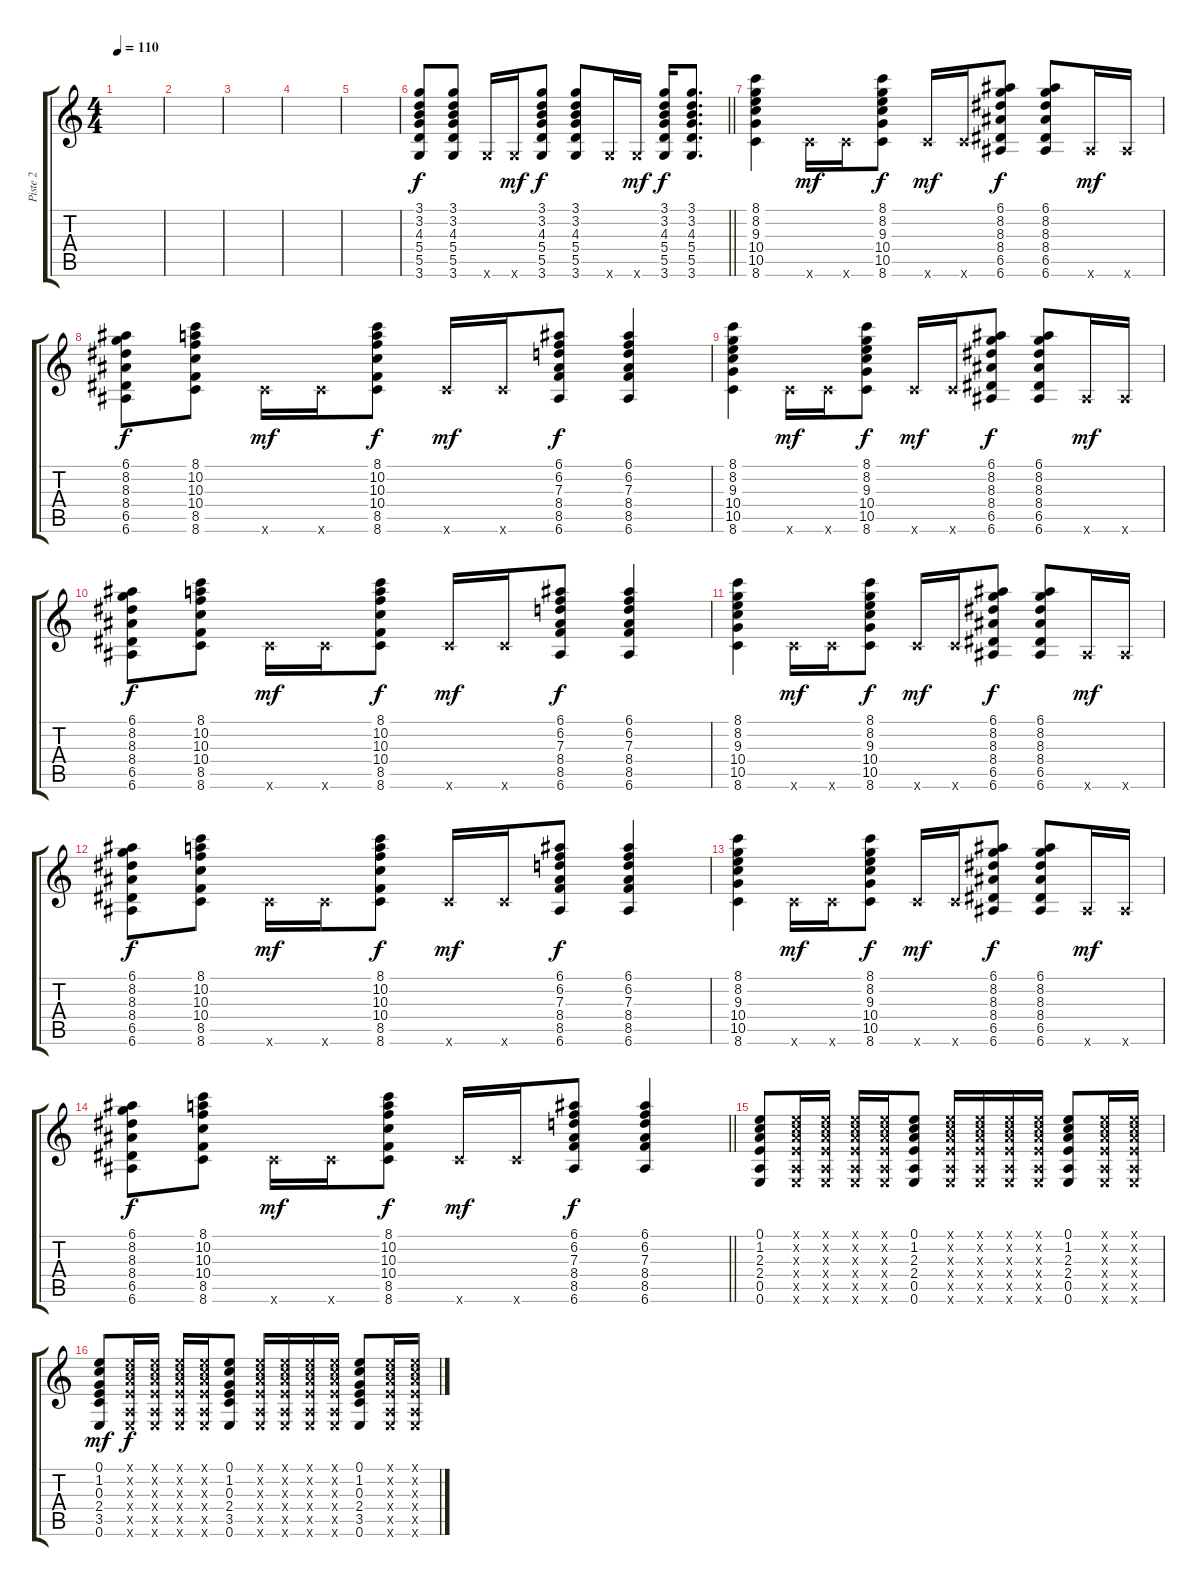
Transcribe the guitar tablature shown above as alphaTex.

\track ("Piste 2" "Piste 2") {instrument overdrivenguitar}
\staff {score tabs}
\tuning (E4 B3 G3 D3 A2 E2) {hide}
\ts (4 4)
\tempo 110
\clef g2
\ks c
|
|
|
|
|
\barLineRight lightlight
(3.1 3.2 4.3 5.4 5.5 3.6).8 (3.1 3.2 4.3 5.4 5.5 3.6).8 3.6{x}.16 3.6{x}.16{dy mf} (3.1 3.2 4.3 5.4 5.5 3.6).8{dy f} (3.1 3.2 4.3 5.4 5.5 3.6).8 3.6{x}.16 3.6{x}.16{dy mf} (3.1 3.2 4.3 5.4 5.5 3.6).16{dy f} (3.1 3.2 4.3 5.4 5.5 3.6).8{d} |
\section ("" "")
(8.1 8.2 9.3 10.4 10.5 8.6).4 8.6{x}.16{dy mf} 8.6{x}.16 (8.1 8.2 9.3 10.4 10.5 8.6).8{dy f} 8.6{x}.16{dy mf} 8.6{x}.16 (6.1 8.2 8.3 8.4 6.5 6.6).8{dy f} (6.1 8.2 8.3 8.4 6.5 6.6).8 6.6{x}.16{dy mf} 6.6{x}.16 |
(6.1 8.2 8.3 8.4 6.5 6.6).8{dy f} (8.1 10.2 10.3 10.4 8.5 8.6).8 8.6{x}.16{dy mf} 8.6{x}.16 (8.1 10.2 10.3 10.4 8.5 8.6).8{dy f} 8.6{x}.16{dy mf} 8.6{x}.16 (6.1 6.2 7.3 8.4 8.5 6.6).8{dy f} (6.1 6.2 7.3 8.4 8.5 6.6).4 |
(8.1 8.2 9.3 10.4 10.5 8.6).4 8.6{x}.16{dy mf} 8.6{x}.16 (8.1 8.2 9.3 10.4 10.5 8.6).8{dy f} 8.6{x}.16{dy mf} 8.6{x}.16 (6.1 8.2 8.3 8.4 6.5 6.6).8{dy f} (6.1 8.2 8.3 8.4 6.5 6.6).8 6.6{x}.16{dy mf} 6.6{x}.16 |
(6.1 8.2 8.3 8.4 6.5 6.6).8{dy f} (8.1 10.2 10.3 10.4 8.5 8.6).8 8.6{x}.16{dy mf} 8.6{x}.16 (8.1 10.2 10.3 10.4 8.5 8.6).8{dy f} 8.6{x}.16{dy mf} 8.6{x}.16 (6.1 6.2 7.3 8.4 8.5 6.6).8{dy f} (6.1 6.2 7.3 8.4 8.5 6.6).4 |
(8.1 8.2 9.3 10.4 10.5 8.6).4 8.6{x}.16{dy mf} 8.6{x}.16 (8.1 8.2 9.3 10.4 10.5 8.6).8{dy f} 8.6{x}.16{dy mf} 8.6{x}.16 (6.1 8.2 8.3 8.4 6.5 6.6).8{dy f} (6.1 8.2 8.3 8.4 6.5 6.6).8 6.6{x}.16{dy mf} 6.6{x}.16 |
(6.1 8.2 8.3 8.4 6.5 6.6).8{dy f} (8.1 10.2 10.3 10.4 8.5 8.6).8 8.6{x}.16{dy mf} 8.6{x}.16 (8.1 10.2 10.3 10.4 8.5 8.6).8{dy f} 8.6{x}.16{dy mf} 8.6{x}.16 (6.1 6.2 7.3 8.4 8.5 6.6).8{dy f} (6.1 6.2 7.3 8.4 8.5 6.6).4 |
(8.1 8.2 9.3 10.4 10.5 8.6).4 8.6{x}.16{dy mf} 8.6{x}.16 (8.1 8.2 9.3 10.4 10.5 8.6).8{dy f} 8.6{x}.16{dy mf} 8.6{x}.16 (6.1 8.2 8.3 8.4 6.5 6.6).8{dy f} (6.1 8.2 8.3 8.4 6.5 6.6).8 6.6{x}.16{dy mf} 6.6{x}.16 |
\barLineRight lightlight
(6.1 8.2 8.3 8.4 6.5 6.6).8{dy f} (8.1 10.2 10.3 10.4 8.5 8.6).8 8.6{x}.16{dy mf} 8.6{x}.16 (8.1 10.2 10.3 10.4 8.5 8.6).8{dy f} 8.6{x}.16{dy mf} 8.6{x}.16 (6.1 6.2 7.3 8.4 8.5 6.6).8{dy f} (6.1 6.2 7.3 8.4 8.5 6.6).4 |
\section ("" "")
(0.1 1.2 2.3 2.4 0.5 0.6).8 (0.1{x} 1.2{x} 2.3{x} 2.4{x} 0.5{x} 0.6{x}).16 (0.1{x} 1.2{x} 2.3{x} 2.4{x} 0.5{x} 0.6{x}).16 (0.1{x} 1.2{x} 2.3{x} 2.4{x} 0.5{x} 0.6{x}).16 (0.1{x} 1.2{x} 2.3{x} 2.4{x} 0.5{x} 0.6{x}).16 (0.1 1.2 2.3 2.4 0.5 0.6).8 (0.1{x} 1.2{x} 2.3{x} 2.4{x} 0.5{x} 0.6{x}).16 (0.1{x} 1.2{x} 2.3{x} 2.4{x} 0.5{x} 0.6{x}).16 (0.1{x} 1.2{x} 2.3{x} 2.4{x} 0.5{x} 0.6{x}).16 (0.1{x} 1.2{x} 2.3{x} 2.4{x} 0.5{x} 0.6{x}).16 (0.1 1.2 2.3 2.4 0.5 0.6).8 (0.1{x} 1.2{x} 2.3{x} 2.4{x} 0.5{x} 0.6{x}).16 (0.1{x} 1.2{x} 2.3{x} 2.4{x} 0.5{x} 0.6{x}).16 |
(0.1 1.2 0.3 2.4 3.5 0.6).8{dy mf} (0.1{x} 1.2{x} 2.3{x} 2.4{x} 0.5{x} 0.6{x}).16{dy f} (0.1{x} 1.2{x} 2.3{x} 2.4{x} 0.5{x} 0.6{x}).16 (0.1{x} 1.2{x} 2.3{x} 2.4{x} 0.5{x} 0.6{x}).16 (0.1{x} 1.2{x} 2.3{x} 2.4{x} 0.5{x} 0.6{x}).16 (0.1 1.2 0.3 2.4 3.5 0.6).8 (0.1{x} 1.2{x} 2.3{x} 2.4{x} 0.5{x} 0.6{x}).16 (0.1{x} 1.2{x} 2.3{x} 2.4{x} 0.5{x} 0.6{x}).16 (0.1{x} 1.2{x} 2.3{x} 2.4{x} 0.5{x} 0.6{x}).16 (0.1{x} 1.2{x} 2.3{x} 2.4{x} 0.5{x} 0.6{x}).16 (0.1 1.2 0.3 2.4 3.5 0.6).8 (0.1{x} 1.2{x} 2.3{x} 2.4{x} 0.5{x} 0.6{x}).16 (0.1{x} 1.2{x} 2.3{x} 2.4{x} 0.5{x} 0.6{x}).16
